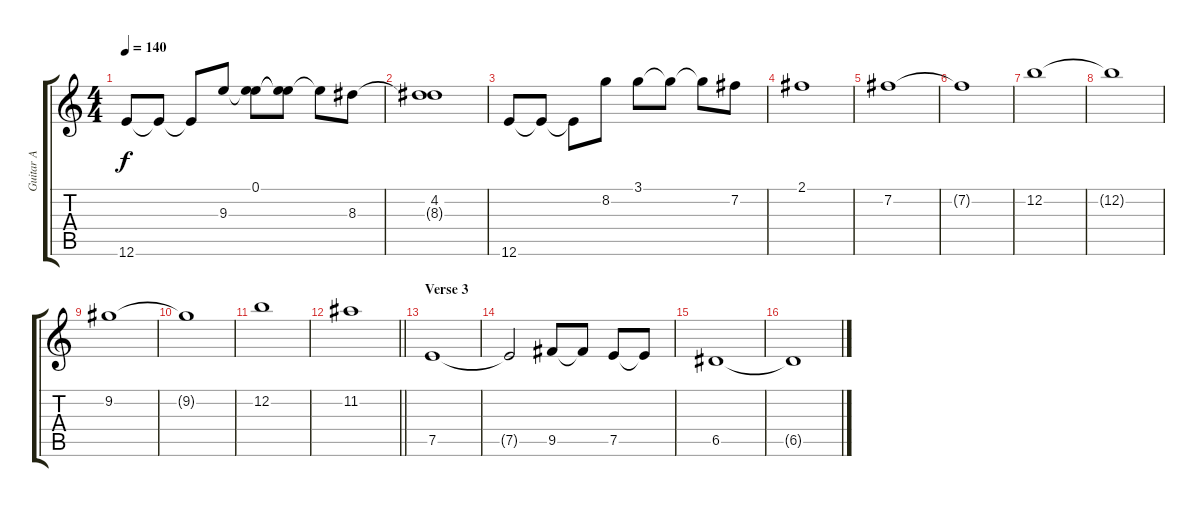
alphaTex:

\track ("Guitar A" "Guitar A") {instrument acousticguitarsteel}
\staff {score tabs}
\tuning (E4 B3 G3 D3 A2 E2) {hide}
\ts (4 4)
\tempo 140
\clef g2
\ks c
12.6.8{dy f} 12.6{t}.8 12.6{t}.8 9.3.8 (0.1 9.3{t}).8 (0.1{t} 9.3{t}).8 0.1{t}.8 8.3.8 |
(4.2 8.3{t}).1 |
12.6.8 12.6{t}.8 12.6{t}.8 8.2.8 3.1.8 3.1{t}.8 3.1{t}.8 7.2.8 |
2.1.1 |
7.2.1 |
7.2{t}.1 |
12.2.1 |
12.2{t}.1 |
9.2.1 |
9.2{t}.1 |
12.2.1 |
\barLineRight lightlight
11.2.1 |
\section ("" "Verse 3")
7.5.1{instrument acousticguitarsteel} |
7.5{t}.2 9.5.8 9.5{t}.8 7.5.8 7.5{t}.8 |
6.5.1 |
6.5{t}.1
